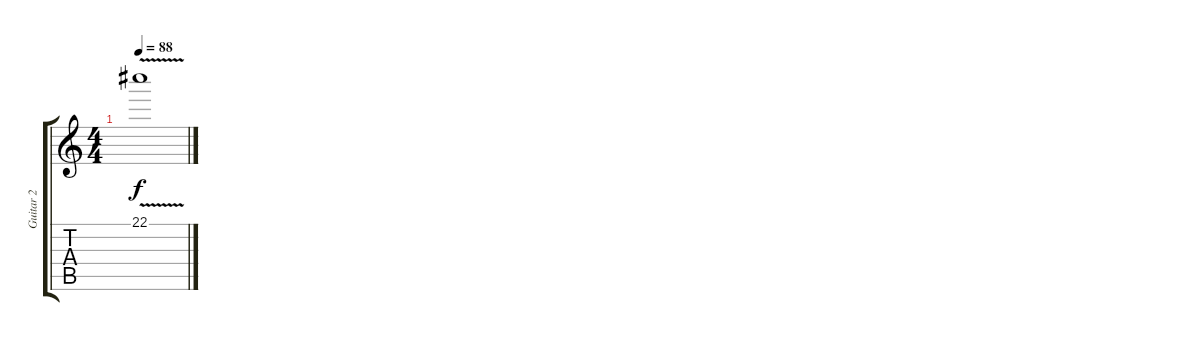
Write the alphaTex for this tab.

\track ("Guitar 2" "Guitar 2") {instrument overdrivenguitar}
\staff {score tabs}
\tuning (Eb4 Bb3 Gb3 Db3 Ab2 Db3) {hide}
\ts (4 4)
\tempo 88
\clef g2
\ks c
22.1{v t}.1{dy f}
